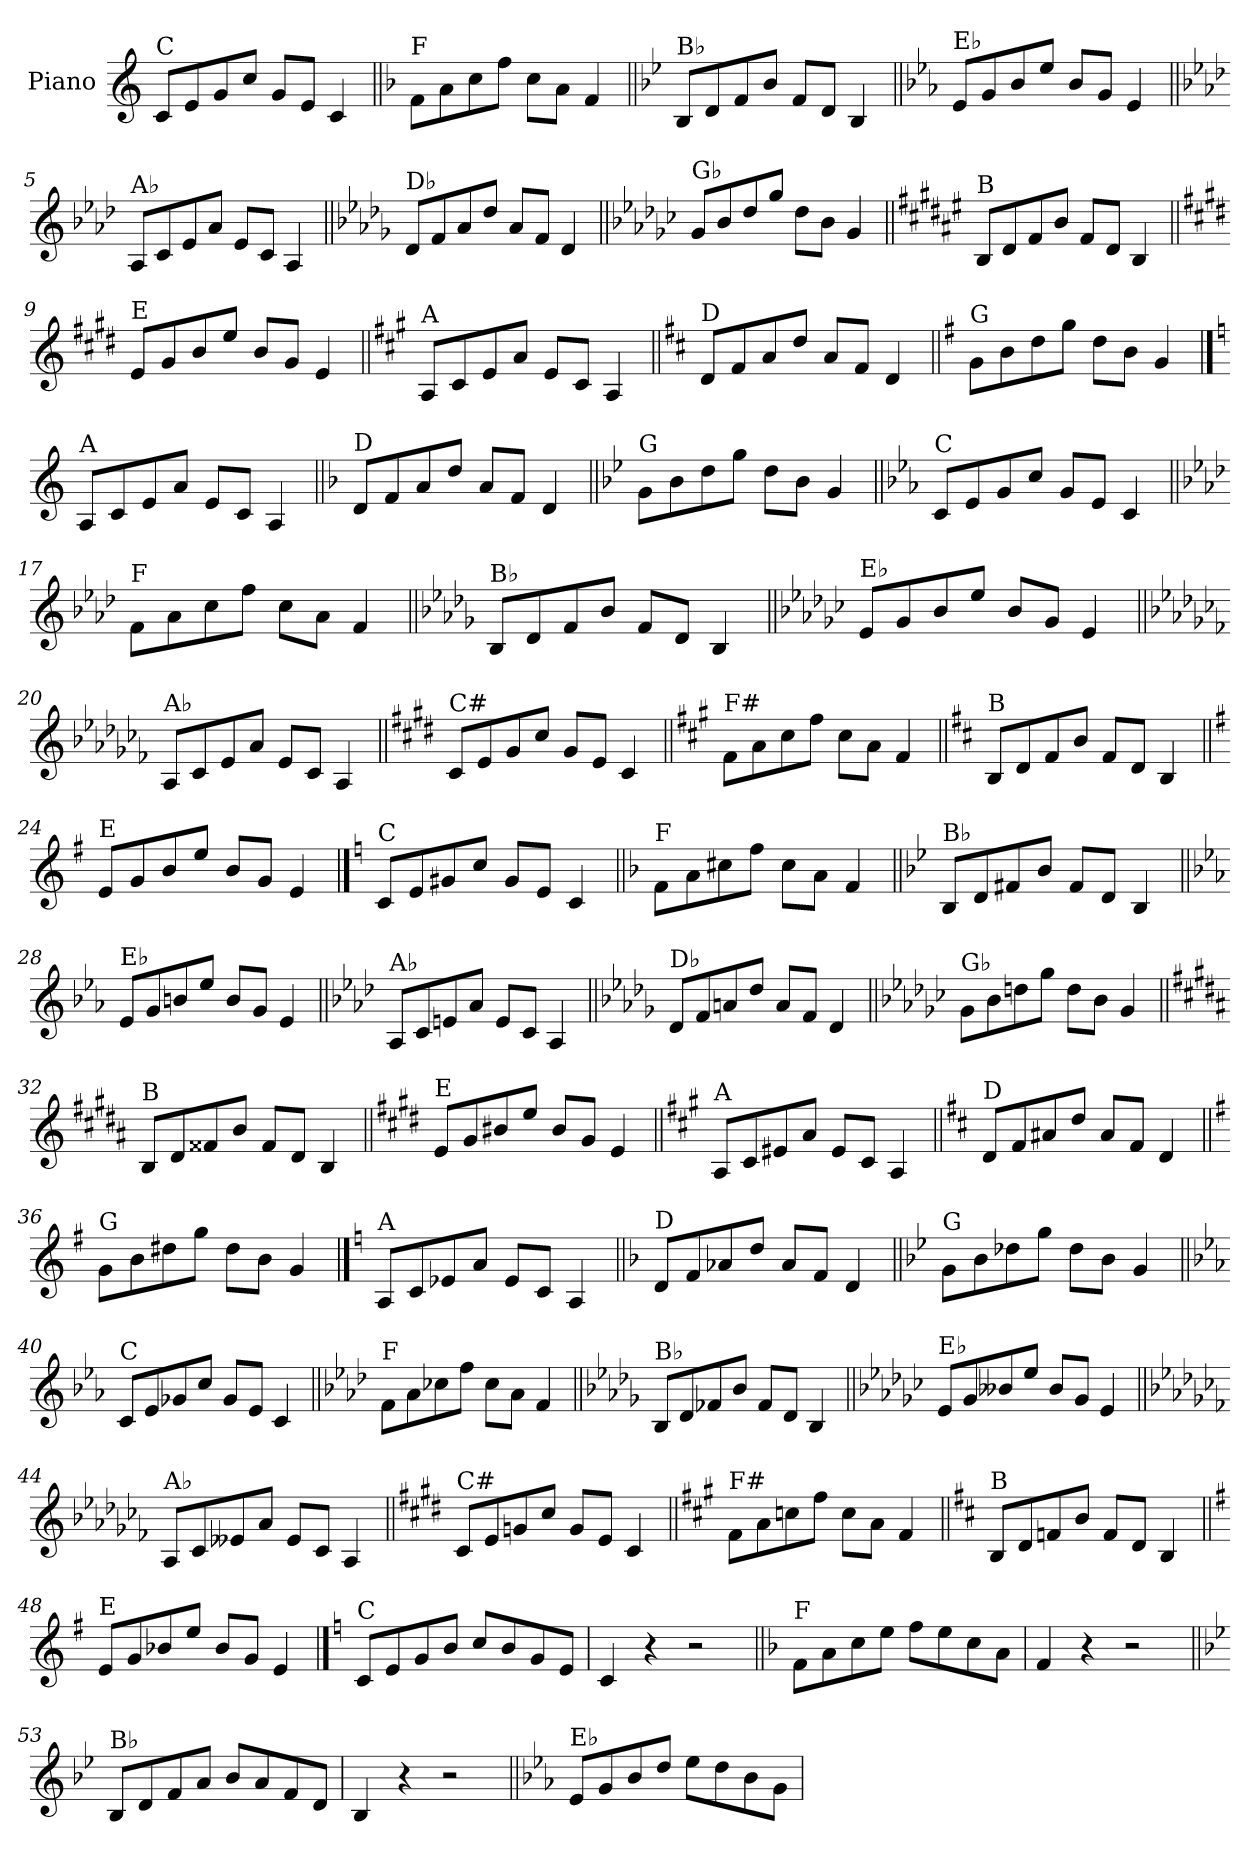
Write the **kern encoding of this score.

**kern
*part1
*staff1
*I"Piano
*I'Pno.
*clefG2
*k[]
=1
!LO:TX:a:t=C
8c/L
8e/
8g/
8cc/J
8g/L
8e/J
4c/
=2||
*k[b-]
!LO:TX:a:t=F
8f\L
8a\
8cc\
8ff\J
8cc\L
8a\J
4f/
=3||
*k[b-e-]
!LO:TX:a:t=B♭
8B-/L
8d/
8f/
8b-/J
8f/L
8d/J
4B-/
=4||
*k[b-e-a-]
!LO:TX:a:t=E♭
8e-/L
8g/
8b-/
8ee-/J
8b-/L
8g/J
4e-/
!!LO:LB:g=z
=5||
*k[b-e-a-d-]
!LO:TX:a:t=A♭
8A-/L
8c/
8e-/
8a-/J
8e-/L
8c/J
4A-/
=6||
*k[b-e-a-d-g-]
!LO:TX:a:t=D♭
8d-/L
8f/
8a-/
8dd-/J
8a-/L
8f/J
4d-/
=7||
*k[b-e-a-d-g-c-]
!LO:TX:a:t=G♭
8g-/L
8b-/
8dd-/
8gg-/J
8dd-\L
8b-\J
4g-/
=8||
*k[f#c#g#d#a#e#]
!LO:TX:a:t=B
8B/L
8d#/
8f#/
8b/J
8f#/L
8d#/J
4B/
!!LO:LB:g=z
=9||
*k[f#c#g#d#]
!LO:TX:a:t=E
8e/L
8g#/
8b/
8ee/J
8b/L
8g#/J
4e/
=10||
*k[f#c#g#]
!LO:TX:a:t=A
8A/L
8c#/
8e/
8a/J
8e/L
8c#/J
4A/
=11||
*k[f#c#]
!LO:TX:a:t=D
8d/L
8f#/
8a/
8dd/J
8a/L
8f#/J
4d/
=12||
*k[f#]
!LO:TX:a:t=G
8g\L
8b\
8dd\
8gg\J
8dd\L
8b\J
4g/
!!LO:LB:g=z
==13
*k[]
!LO:TX:a:t=A
8A/L
8c/
8e/
8a/J
8e/L
8c/J
4A/
=14||
*k[b-]
!LO:TX:a:t=D
8d/L
8f/
8a/
8dd/J
8a/L
8f/J
4d/
=15||
*k[b-e-]
!LO:TX:a:t=G
8g\L
8b-\
8dd\
8gg\J
8dd\L
8b-\J
4g/
=16||
*k[b-e-a-]
!LO:TX:a:t=C
8c/L
8e-/
8g/
8cc/J
8g/L
8e-/J
4c/
!!LO:LB:g=z
=17||
*k[b-e-a-d-]
!LO:TX:a:t=F
8f\L
8a-\
8cc\
8ff\J
8cc\L
8a-\J
4f/
=18||
*k[b-e-a-d-g-]
!LO:TX:a:t=B♭
8B-/L
8d-/
8f/
8b-/J
8f/L
8d-/J
4B-/
=19||
*k[b-e-a-d-g-c-]
!LO:TX:a:t=E♭
8e-/L
8g-/
8b-/
8ee-/J
8b-/L
8g-/J
4e-/
=20||
*k[b-e-a-d-g-c-f-]
!LO:TX:a:t=A♭
8A-/L
8c-/
8e-/
8a-/J
8e-/L
8c-/J
4A-/
!!LO:LB:g=z
=21||
*k[f#c#g#d#]
!LO:TX:a:t=C#
8c#/L
8e/
8g#/
8cc#/J
8g#/L
8e/J
4c#/
=22||
*k[f#c#g#]
!LO:TX:a:t=F#
8f#\L
8a\
8cc#\
8ff#\J
8cc#\L
8a\J
4f#/
=23||
*k[f#c#]
!LO:TX:a:t=B
8B/L
8d/
8f#/
8b/J
8f#/L
8d/J
4B/
=24||
*k[f#]
!LO:TX:a:t=E
8e/L
8g/
8b/
8ee/J
8b/L
8g/J
4e/
!!LO:PB:g=z
==25
*k[]
!LO:TX:a:t=C
8c/L
8e/
8g#X/
8cc/J
8g#/L
8e/J
4c/
=26||
*k[b-]
!LO:TX:a:t=F
8f\L
8a\
8cc#X\
8ff\J
8cc#\L
8a\J
4f/
=27||
*k[b-e-]
!LO:TX:a:t=B♭
8B-/L
8d/
8f#X/
8b-/J
8f#/L
8d/J
4B-/
=28||
*k[b-e-a-]
!LO:TX:a:t=E♭
8e-/L
8g/
8bn/
8ee-/J
8b/L
8g/J
4e-/
!!LO:LB:g=z
=29||
*k[b-e-a-d-]
!LO:TX:a:t=A♭
8A-/L
8c/
8en/
8a-/J
8e/L
8c/J
4A-/
=30||
*k[b-e-a-d-g-]
!LO:TX:a:t=D♭
8d-/L
8f/
8an/
8dd-/J
8a/L
8f/J
4d-/
=31||
*k[b-e-a-d-g-c-]
!LO:TX:a:t=G♭
8g-\L
8b-\
8ddn\
8gg-\J
8dd\L
8b-\J
4g-/
=32||
*k[f#c#g#d#a#]
!LO:TX:a:t=B
8B/L
8d#/
8f##X/
8b/J
8f##/L
8d#/J
4B/
!!LO:LB:g=z
=33||
*k[f#c#g#d#]
!LO:TX:a:t=E
8e/L
8g#/
8b#X/
8ee/J
8b#/L
8g#/J
4e/
=34||
*k[f#c#g#]
!LO:TX:a:t=A
8A/L
8c#/
8e#X/
8a/J
8e#/L
8c#/J
4A/
=35||
*k[f#c#]
!LO:TX:a:t=D
8d/L
8f#/
8a#X/
8dd/J
8a#/L
8f#/J
4d/
=36||
*k[f#]
!LO:TX:a:t=G
8g\L
8b\
8dd#X\
8gg\J
8dd#\L
8b\J
4g/
!!LO:LB:g=z
==37
*k[]
!LO:TX:a:t=A
8A/L
8c/
8e-X/
8a/J
8e-/L
8c/J
4A/
=38||
*k[b-]
!LO:TX:a:t=D
8d/L
8f/
8a-X/
8dd/J
8a-/L
8f/J
4d/
=39||
*k[b-e-]
!LO:TX:a:t=G
8g\L
8b-\
8dd-X\
8gg\J
8dd-\L
8b-\J
4g/
=40||
*k[b-e-a-]
!LO:TX:a:t=C
8c/L
8e-/
8g-X/
8cc/J
8g-/L
8e-/J
4c/
!!LO:LB:g=z
=41||
*k[b-e-a-d-]
!LO:TX:a:t=F
8f\L
8a-\
8cc-X\
8ff\J
8cc-\L
8a-\J
4f/
=42||
*k[b-e-a-d-g-]
!LO:TX:a:t=B♭
8B-/L
8d-/
8f-X/
8b-/J
8f-/L
8d-/J
4B-/
=43||
*k[b-e-a-d-g-c-]
!LO:TX:a:t=E♭
8e-/L
8g-/
8b--X/
8ee-/J
8b--/L
8g-/J
4e-/
=44||
*k[b-e-a-d-g-c-f-]
!LO:TX:a:t=A♭
8A-/L
8c-/
8e--X/
8a-/J
8e--/L
8c-/J
4A-/
!!LO:LB:g=z
=45||
*k[f#c#g#d#]
!LO:TX:a:t=C#
8c#/L
8e/
8gn/
8cc#/J
8g/L
8e/J
4c#/
=46||
*k[f#c#g#]
!LO:TX:a:t=F#
8f#\L
8a\
8ccn\
8ff#\J
8cc\L
8a\J
4f#/
=47||
*k[f#c#]
!LO:TX:a:t=B
8B/L
8d/
8fn/
8b/J
8f/L
8d/J
4B/
=48||
*k[f#]
!LO:TX:a:t=E
8e/L
8g/
8b-X/
8ee/J
8b-/L
8g/J
4e/
!!LO:PB:g=z
==49
*k[]
!LO:TX:a:t=C
8c/L
8e/
8g/
8b/J
8cc/L
8b/
8g/
8e/J
=50
4c/
4r
2r
=51||
*k[b-]
!LO:TX:a:t=F
8f\L
8a\
8cc\
8ee\J
8ff\L
8ee\
8cc\
8a\J
=52
4f/
4r
2r
=53||
*k[b-e-]
!LO:TX:a:t=B♭
8B-/L
8d/
8f/
8a/J
8b-/L
8a/
8f/
8d/J
=54
4B-/
4r
2r
!!LO:LB:g=z
=55||
*k[b-e-a-]
!LO:TX:a:t=E♭
8e-/L
8g/
8b-/
8dd/J
8ee-\L
8dd\
8b-\
8g\J
=
*-
